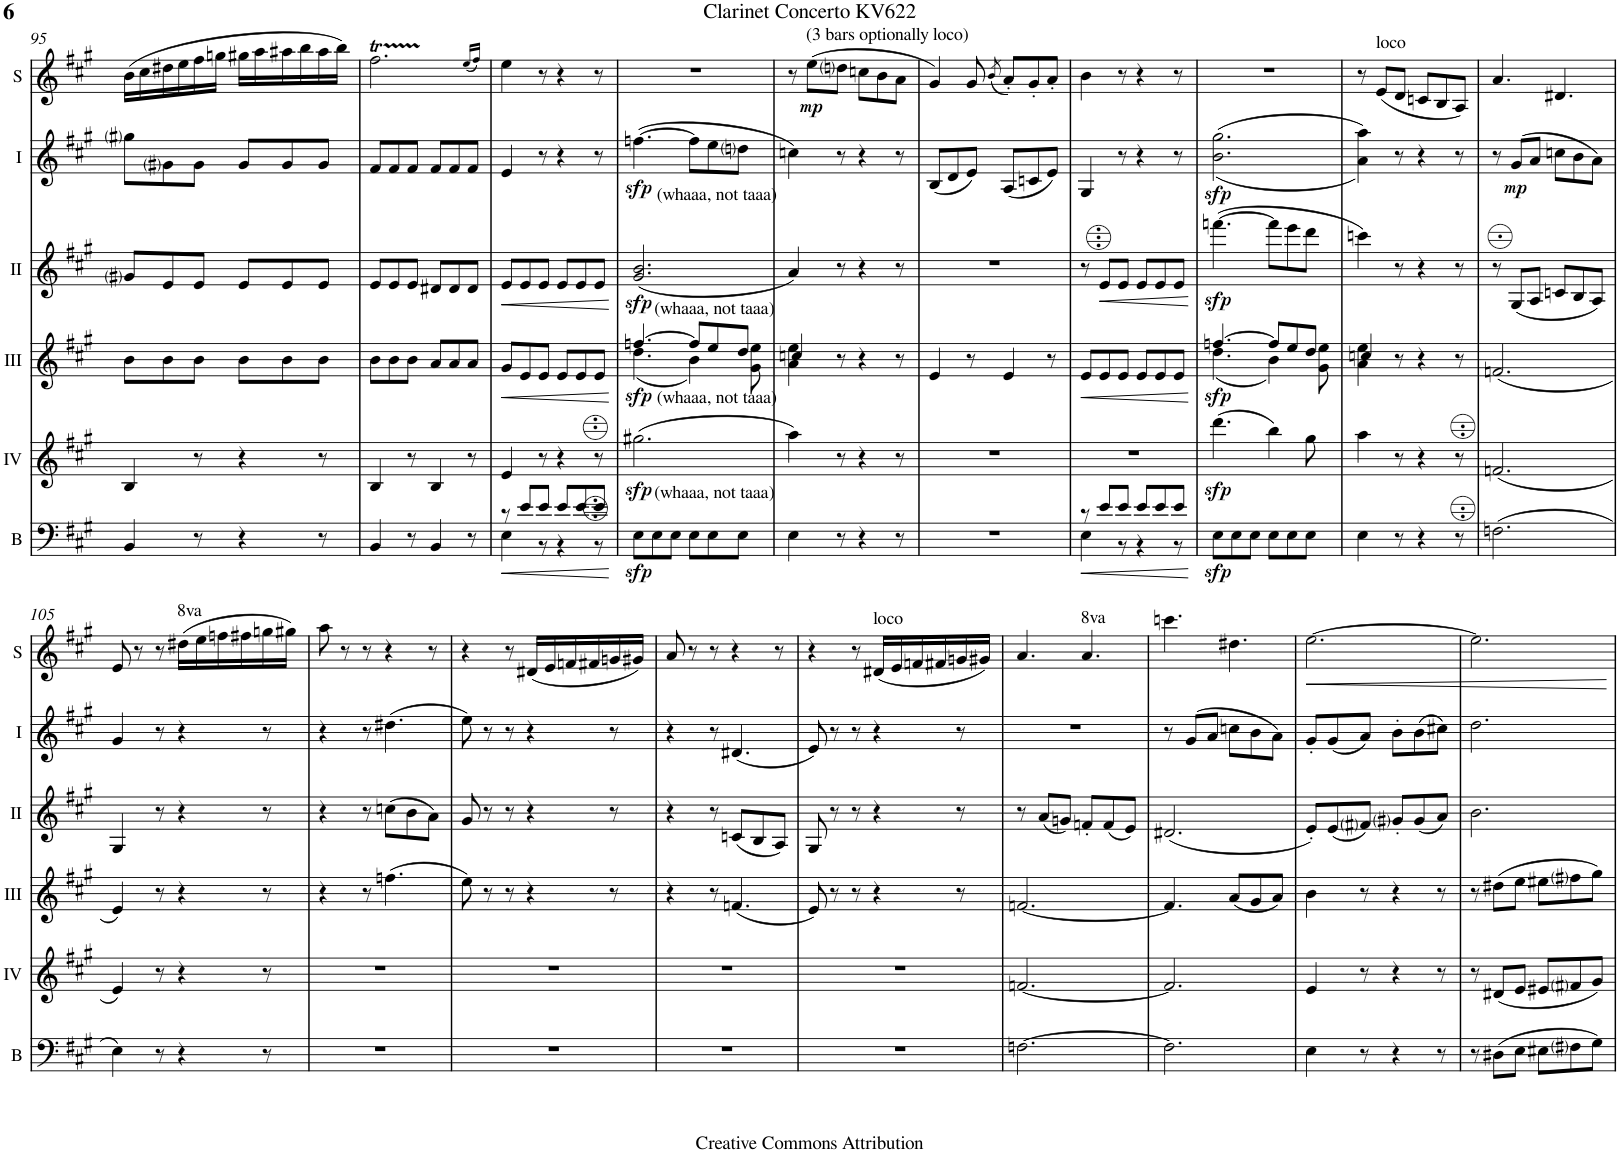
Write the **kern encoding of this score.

**kern	**dynam	**kern	**dynam	**kern	**dynam	**kern	**dynam	**kern	**dynam	**kern	**dynam
*part6	*part6	*part5	*part5	*part4	*part4	*part3	*part3	*part2	*part2	*part1	*part1
*staff6	*staff6	*staff5	*staff5	*staff4	*staff4	*staff3	*staff3	*staff2	*staff2	*staff1	*staff1
*I"Bass	*	*I"Acc. 4	*	*I"Acc. 3	*	*I"Acc. 2	*	*I"Acc. 1	*	*I"Solo bayan	*
*I'B	*	*	*	*	*	*	*	*	*	*I'S	*
!!LO:PB:g=z
*clefF4	*	*clefG2	*	*clefG2	*	*clefG2	*	*clefG2	*	*clefG2	*
*Trd7c12	*	*Trd7c12	*	*Trd7c12	*	*	*	*	*	*	*
*k[f#c#g#]	*	*k[f#c#g#]	*	*k[f#c#g#]	*	*k[f#c#g#]	*	*k[f#c#g#]	*	*k[f#c#g#]	*
*M6/8	*	*M6/8	*	*M6/8	*	*M6/8	*	*M6/8	*	*M6/8	*
=95	=95	=95	=95	=95	=95	=95	=95	=95	=95	=95	=95
4BB/	.	4B/	.	8b\L	.	8g#i/L	.	8gg#i\L	.	(16b\LL	.
.	.	.	.	.	.	.	.	.	.	16cc#\	.
.	.	.	.	8b\	.	8e/	.	8g#i\	.	16dd#X\	.
.	.	.	.	.	.	.	.	.	.	16ee\	.
8r	.	8r	.	8b\J	.	8e/J	.	8g#\J	.	16ff#\	.
.	.	.	.	.	.	.	.	.	.	16ggn\JJ	.
4r	.	4r	.	8b\L	.	8e/L	.	8g#/L	.	16gg#X\LL	.
.	.	.	.	.	.	.	.	.	.	16aa\	.
.	.	.	.	8b\	.	8e/	.	8g#/	.	16aa#X\	.
.	.	.	.	.	.	.	.	.	.	16bb\	.
8r	.	8r	.	8b\J	.	8e/J	.	8g#/J	.	16aa#\	.
.	.	.	.	.	.	.	.	.	.	16bb\JJ)	.
=96	=96	=96	=96	=96	=96	=96	=96	=96	=96	=96	=96
4BB/	.	4B/	.	8b\L	.	8e/L	.	8f#/L	.	2.ff#T\	.
.	.	.	.	8b\	.	8e/	.	8f#/	.	.	.
8r	.	8r	.	8b\J	.	8e/J	.	8f#/J	.	.	.
4BB/	.	4B/	.	8a/L	.	8d#X/L	.	8f#/L	.	.	.
.	.	.	.	8a/	.	8d#/	.	8f#/	.	.	.
8r	.	8r	.	8a/J	.	8d#/J	.	8f#/J	.	.	.
.	.	.	.	.	.	.	.	.	.	(16qee/LL	.
.	.	.	.	.	.	.	.	.	.	16qff#/JJ)	.
=97	=97	=97	=97	=97	=97	=97	=97	=97	=97	=97	=97
!	!LO:HP:b	!	!	!	!LO:HP:b	!	!LO:HP:b	!	!	!	!
*^	*	*	*	*	*	*	*	*	*	*	*
8r	4E\	<	4e/	.	8g#/L	<	8e/L	<	4e/	.	4ee\	.
8e/L	.	.	.	.	8e/	.	8e/	.	.	.	.	.
8e/J	8r	.	8r	.	8e/J	.	8e/J	.	8r	.	8r	.
8e/L	4r	.	4r	.	8e/L	.	8e/L	.	4r	.	4r	.
8e/	.	.	.	.	8e/	.	8e/	.	.	.	.	.
8e/J	8r	.	8r	.	8e/J	.	8e/J	.	8r	.	8r	.
*v	*v	*	*	*	*	*	*	*	*	*	*	*
.	[	.	.	.	[	.	[	.	.	.	.
=98	=98	=98	=98	=98	=98	=98	=98	=98	=98	=98	=98
*	*	*	*	*^	*	*	*	*	*	*	*
!	!	!	!	!	!	!	!	!	!LO:TX:b:t=(whaaa, not taaa)	!	!	!
!	!	!	!	!	!	!	!LO:TX:b:t=(whaaa, not taaa)	!	!	!	!	!
!	!	!	!	!LO:TX:b:t=(whaaa, not taaa)	!	!	!	!	!	!	!	!
!	!	!LO:TX:b:t=(whaaa, not taaa)	!	!	!	!	!	!	!	!	!	!
!	!LO:DY:b	!	!LO:DY:b	!	!	!LO:DY:b	!	!LO:DY:b	!	!LO:DY:b	!	!
8E\L	sfp	(2.ggg#X\	sfp	[4.ffn/	(4.dd\	sfp	(2.g#/ 2.b/	sfp	([4.ffn\	sfp	2.r	.
8E\	.	.	.	.	.	.	.	.	.	.	.	.
8E\J	.	.	.	.	.	.	.	.	.	.	.	.
8E\L	.	.	.	8ff/L]	4b\)	.	.	.	8ff\L]	.	.	.
8E\	.	.	.	8ee/	.	.	.	.	8ee\	.	.	.
8E\J	.	.	.	8dd/J	8g#\ 8ee\	.	.	.	8ddni\J	.	.	.
=99	=99	=99	=99	=99	=99	=99	=99	=99	=99	=99	=99	=99
4E\	.	4aaa\)	.	4ccn/	4a\ 4ee\	.	4a/)	.	4ccn\)	.	8r	.
!	!	!	!	!	!	!	!	!	!	!	!LO:TX:a:t=(3 bars optionally loco)	!
!	!	!	!	!	!	!	!	!	!	!	!	!LO:DY:b
.	.	.	.	.	.	.	.	.	.	.	(8ee\L	mp
8r	.	8r	.	8r	2ryy	.	8r	.	8r	.	8ddni\J	.
4r	.	4r	.	4r	.	.	4r	.	4r	.	8ccn\L	.
.	.	.	.	.	.	.	.	.	.	.	8b\	.
8r	.	8r	.	8r	.	.	8r	.	8r	.	8a\J	.
*	*	*	*	*v	*v	*	*	*	*	*	*	*
=100	=100	=100	=100	=100	=100	=100	=100	=100	=100	=100	=100
2.r	.	2.r	.	4e/	.	2.r	.	(8B/L	.	4g#/)	.
.	.	.	.	.	.	.	.	8d/	.	.	.
.	.	.	.	8r	.	.	.	8e/J)	.	8g#/	.
.	.	.	.	.	.	.	.	.	.	(8qb/	.
.	.	.	.	4e/	.	.	.	(8A/L	.	8a'/L)	.
.	.	.	.	.	.	.	.	8cn/	.	8g#'/	.
.	.	.	.	8r	.	.	.	8e/J)	.	8a'/J	.
=101	=101	=101	=101	=101	=101	=101	=101	=101	=101	=101	=101
!	!LO:HP:b	!	!	!	!LO:HP:b	!	!	!	!	!	!
*^	*	*	*	*	*	*	*	*	*	*	*
8r	4E\	<	2.r	.	8e/L	<	8r	.	4G#/	.	4b\	.
!	!	!	!	!	!	!	!	!LO:HP:b	!	!	!	!
8e/L	.	.	.	.	8e/	.	8E/L	<	.	.	.	.
8e/J	8r	.	.	.	8e/J	.	8E/J	.	8r	.	8r	.
8e/L	4r	.	.	.	8e/L	.	8E/L	.	4r	.	4r	.
8e/	.	.	.	.	8e/	.	8E/	.	.	.	.	.
8e/J	8r	.	.	.	8e/J	.	8E/J	.	8r	.	8r	.
*v	*v	*	*	*	*	*	*	*	*	*	*	*
.	[	.	.	.	[	.	[	.	.	.	.
=102	=102	=102	=102	=102	=102	=102	=102	=102	=102	=102	=102
*	*	*	*	*^	*	*	*	*	*	*	*
!	!LO:DY:b	!	!LO:DY:b	!	!	!LO:DY:b	!	!LO:DY:b	!	!LO:DY:b	!	!
8E\L	sfp	(4.dddd\	sfp	[4.ffn/	(4.dd\	sfp	([4.ffn\	sfp	(<(2.b\ 2.gg#\	sfp	2.r	.
8E\	.	.	.	.	.	.	.	.	.	.	.	.
8E\J	.	.	.	.	.	.	.	.	.	.	.	.
8E\L	.	4bbb\)	.	8ff/L]	4b\)	.	8ff\L]	.	.	.	.	.
8E\	.	.	.	8ee/	.	.	8ee\	.	.	.	.	.
8E\J	.	8ggg#\	.	8dd/J	8g#\ 8ee\	.	8dd\J	.	.	.	.	.
=103	=103	=103	=103	=103	=103	=103	=103	=103	=103	=103	=103	=103
4E\	.	4aaa\	.	4ccn/	4a\ 4ee\	.	4ccn\)	.	4a\ 4aa\))	.	8r	.
!	!	!	!	!	!	!	!	!	!	!	!LO:TX:a:t=loco	!
.	.	.	.	.	.	.	.	.	.	.	(8E/L	.
8r	.	8r	.	8r	2ryy	.	8r	.	8r	.	8D/J	.
4r	.	4r	.	4r	.	.	4r	.	4r	.	8Cn/L	.
.	.	.	.	.	.	.	.	.	.	.	8BB/	.
8r	.	8r	.	8r	.	.	8r	.	8r	.	8AA/J)	.
*	*	*	*	*v	*v	*	*	*	*	*	*	*
=104	=104	=104	=104	=104	=104	=104	=104	=104	=104	=104	=104
(2.Fn\	.	(2.fn/	.	(2.fn/	.	8r	.	8r	.	4.A/	.
!	!	!	!	!	!	!	!	!	!LO:DY:b	!	!
.	.	.	.	.	.	(8G#/L	.	(8g#/L	mp	.	.
.	.	.	.	.	.	8A/J	.	8a/J	.	.	.
.	.	.	.	.	.	8cn/L	.	8ccn\L	.	4.D#X/	.
.	.	.	.	.	.	8B/	.	8b\	.	.	.
.	.	.	.	.	.	8A/J)	.	8a\J)	.	.	.
!!LO:LB:g=z
=105	=105	=105	=105	=105	=105	=105	=105	=105	=105	=105	=105
4E\)	.	4e/)	.	4e/)	.	4G#/	.	4g#/	.	8E/	.
.	.	.	.	.	.	.	.	.	.	8r	.
8r	.	8r	.	8r	.	8r	.	8r	.	8r	.
!	!	!	!	!	!	!	!	!	!	!LO:TX:a:t=8va	!
4r	.	4r	.	4r	.	4r	.	4r	.	(16dd#X\LL	.
.	.	.	.	.	.	.	.	.	.	16ee\	.
.	.	.	.	.	.	.	.	.	.	16ffn\	.
.	.	.	.	.	.	.	.	.	.	16ff#X\	.
8r	.	8r	.	8r	.	8r	.	8r	.	16ggn\	.
.	.	.	.	.	.	.	.	.	.	16gg#X\JJ)	.
=106	=106	=106	=106	=106	=106	=106	=106	=106	=106	=106	=106
2.r	.	2.r	.	4r	.	4r	.	4r	.	8aa\	.
.	.	.	.	.	.	.	.	.	.	8r	.
.	.	.	.	8r	.	8r	.	8r	.	8r	.
.	.	.	.	(4.ffn\	.	(8ccn\L	.	(4.dd#X\	.	4r	.
.	.	.	.	.	.	8b\	.	.	.	.	.
.	.	.	.	.	.	8a\J)	.	.	.	8r	.
=107	=107	=107	=107	=107	=107	=107	=107	=107	=107	=107	=107
2.r	.	2.r	.	8ee\)	.	8g#/	.	8ee\)	.	4r	.
.	.	.	.	8r	.	8r	.	8r	.	.	.
.	.	.	.	8r	.	8r	.	8r	.	8r	.
.	.	.	.	4r	.	4r	.	4r	.	(16d#X/LL	.
.	.	.	.	.	.	.	.	.	.	16e/	.
.	.	.	.	.	.	.	.	.	.	16fn/	.
.	.	.	.	.	.	.	.	.	.	16f#X/	.
.	.	.	.	8r	.	8r	.	8r	.	16gn/	.
.	.	.	.	.	.	.	.	.	.	16g#X/JJ)	.
=108	=108	=108	=108	=108	=108	=108	=108	=108	=108	=108	=108
2.r	.	2.r	.	4r	.	4r	.	4r	.	8a/	.
.	.	.	.	.	.	.	.	.	.	8r	.
.	.	.	.	8r	.	8r	.	8r	.	8r	.
.	.	.	.	(4.fn/	.	(8cn/L	.	(4.d#X/	.	4r	.
.	.	.	.	.	.	8B/	.	.	.	.	.
.	.	.	.	.	.	8A/J)	.	.	.	8r	.
=109	=109	=109	=109	=109	=109	=109	=109	=109	=109	=109	=109
2.r	.	2.r	.	8e/)	.	8G#/	.	8e/)	.	4r	.
.	.	.	.	8r	.	8r	.	8r	.	.	.
.	.	.	.	8r	.	8r	.	8r	.	8r	.
!	!	!	!	!	!	!	!	!	!	!LO:TX:a:t=loco	!
.	.	.	.	4r	.	4r	.	4r	.	(16D#X/LL	.
.	.	.	.	.	.	.	.	.	.	16E/	.
.	.	.	.	.	.	.	.	.	.	16Fn/	.
.	.	.	.	.	.	.	.	.	.	16F#X/	.
.	.	.	.	8r	.	8r	.	8r	.	16Gn/	.
.	.	.	.	.	.	.	.	.	.	16G#X/JJ)	.
=110	=110	=110	=110	=110	=110	=110	=110	=110	=110	=110	=110
[2.Fn\	.	[2.fn/	.	[2.fn/	.	8r	.	2.r	.	4.A/	.
.	.	.	.	.	.	(8a/L	.	.	.	.	.
.	.	.	.	.	.	8gn/J)	.	.	.	.	.
!	!	!	!	!	!	!	!	!	!	!LO:TX:a:t=8va	!
.	.	.	.	.	.	8fn'/L	.	.	.	4.a/	.
.	.	.	.	.	.	(8f/	.	.	.	.	.
.	.	.	.	.	.	8e/J)	.	.	.	.	.
=111	=111	=111	=111	=111	=111	=111	=111	=111	=111	=111	=111
2.F\]	.	2.f/]	.	4.f/]	.	(2.d#X/	.	8r	.	4.cccn\	.
.	.	.	.	.	.	.	.	(8g#/L	.	.	.
.	.	.	.	.	.	.	.	8a/J	.	.	.
.	.	.	.	(8a/L	.	.	.	8ccn\L	.	4.dd#X\	.
.	.	.	.	8g#/	.	.	.	8b\	.	.	.
.	.	.	.	8a/J)	.	.	.	8a\J)	.	.	.
=112	=112	=112	=112	=112	=112	=112	=112	=112	=112	=112	=112
!	!	!	!	!	!	!	!	!	!	!	!LO:HP:b
4E\	.	4e/	.	4b\	.	8e'/L)	.	8g#'/L	.	[2.ee\	<
.	.	.	.	.	.	(8e/	.	(8g#/	.	.	.
8r	.	8r	.	8r	.	8f#i/J)	.	8a/J)	.	.	.
4r	.	4r	.	4r	.	8g#i'/L	.	8b'\L	.	.	.
.	.	.	.	.	.	(8g#/	.	(8b\	.	.	.
8r	.	8r	.	8r	.	8a/J)	.	8cc#X\J)	.	.	.
=113	=113	=113	=113	=113	=113	=113	=113	=113	=113	=113	=113
8r	.	8r	.	8r	.	2.b\	.	2.dd\	.	2.ee\]	.
(8D#X\L	.	(8d#X/L	.	(8dd#X\L	.	.	.	.	.	.	.
8E\J	.	8e/J	.	8ee\J	.	.	.	.	.	.	.
8E#X\L	.	8e#X/L	.	8ee#X\L	.	.	.	.	.	.	.
8F#i\	.	8f#i/	.	8ff#i\	.	.	.	.	.	.	.
8G#\J)	.	8g#/J)	.	8gg#\J)	.	.	.	.	.	.	.
.	.	.	.	.	.	.	.	.	.	.	[
=	=	=	=	=	=	=	=	=	=	=	=
*-	*-	*-	*-	*-	*-	*-	*-	*-	*-	*-	*-
